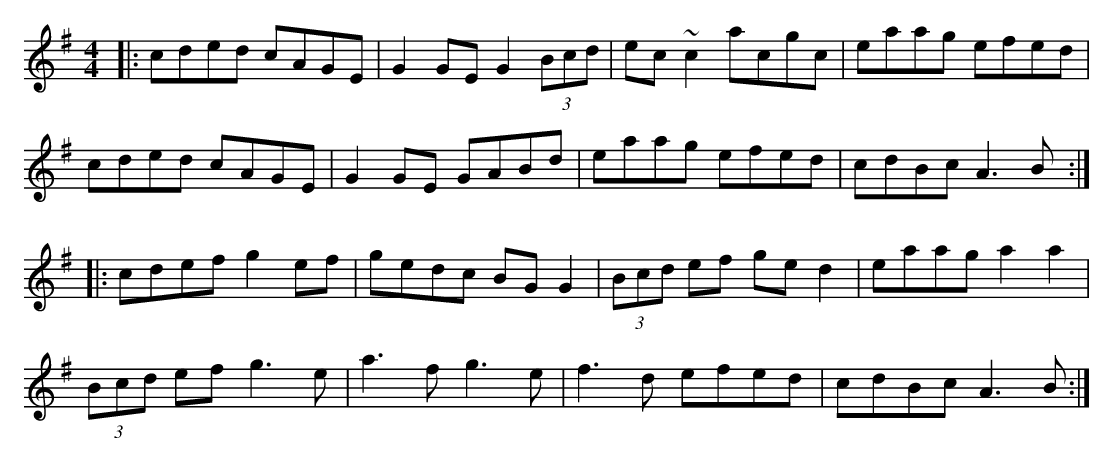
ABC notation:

X:1
M:4/4
K:Ador
|:cded cAGE|G2GE G2(3Bcd|ec~c2 acgc|eaag efed|
cded cAGE|G2GE GABd|eaag efed|cdBc A3B:|
|:cdef g2ef|gedc BG G2|(3Bcd ef ged2|eaag a2a2|
(3Bcd ef g3e|a3f g3e|f3d efed|cdBc A3B:|
